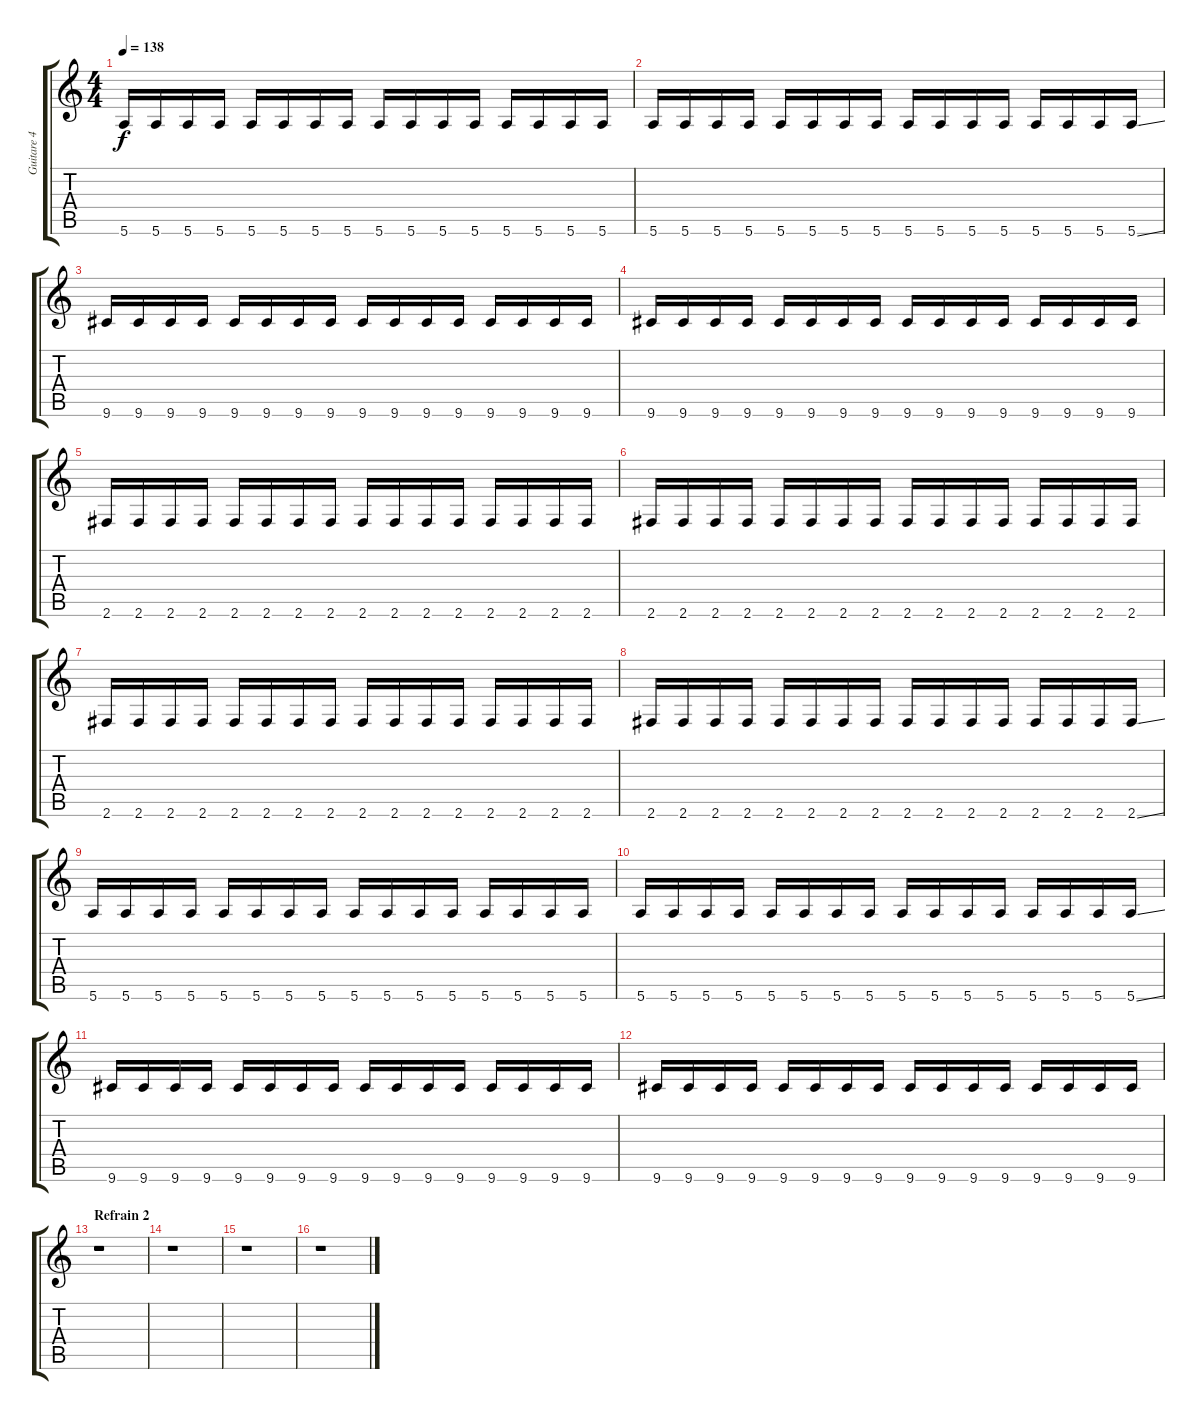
\track ("Guitare 4" "Guitare 4") {instrument distortionguitar}
\staff {score tabs}
\tuning (E4 B3 G3 D3 A2 E2) {hide}
\ts (4 4)
\tempo 138
\clef g2
\ks c
5.6.16{dy f} 5.6.16 5.6.16 5.6.16 5.6.16 5.6.16 5.6.16 5.6.16 5.6.16 5.6.16 5.6.16 5.6.16 5.6.16 5.6.16 5.6.16 5.6.16 |
5.6.16 5.6.16 5.6.16 5.6.16 5.6.16 5.6.16 5.6.16 5.6.16 5.6.16 5.6.16 5.6.16 5.6.16 5.6.16 5.6.16 5.6.16 5.6{ss}.16 |
9.6.16 9.6.16 9.6.16 9.6.16 9.6.16 9.6.16 9.6.16 9.6.16 9.6.16 9.6.16 9.6.16 9.6.16 9.6.16 9.6.16 9.6.16 9.6.16 |
9.6.16 9.6.16 9.6.16 9.6.16 9.6.16 9.6.16 9.6.16 9.6.16 9.6.16 9.6.16 9.6.16 9.6.16 9.6.16 9.6.16 9.6.16 9.6.16 |
2.6.16 2.6.16 2.6.16 2.6.16 2.6.16 2.6.16 2.6.16 2.6.16 2.6.16 2.6.16 2.6.16 2.6.16 2.6.16 2.6.16 2.6.16 2.6.16 |
2.6.16 2.6.16 2.6.16 2.6.16 2.6.16 2.6.16 2.6.16 2.6.16 2.6.16 2.6.16 2.6.16 2.6.16 2.6.16 2.6.16 2.6.16 2.6.16 |
2.6.16 2.6.16 2.6.16 2.6.16 2.6.16 2.6.16 2.6.16 2.6.16 2.6.16 2.6.16 2.6.16 2.6.16 2.6.16 2.6.16 2.6.16 2.6.16 |
2.6.16 2.6.16 2.6.16 2.6.16 2.6.16 2.6.16 2.6.16 2.6.16 2.6.16 2.6.16 2.6.16 2.6.16 2.6.16 2.6.16 2.6.16 2.6{ss}.16 |
5.6.16 5.6.16 5.6.16 5.6.16 5.6.16 5.6.16 5.6.16 5.6.16 5.6.16 5.6.16 5.6.16 5.6.16 5.6.16 5.6.16 5.6.16 5.6.16 |
5.6.16 5.6.16 5.6.16 5.6.16 5.6.16 5.6.16 5.6.16 5.6.16 5.6.16 5.6.16 5.6.16 5.6.16 5.6.16 5.6.16 5.6.16 5.6{ss}.16 |
9.6.16 9.6.16 9.6.16 9.6.16 9.6.16 9.6.16 9.6.16 9.6.16 9.6.16 9.6.16 9.6.16 9.6.16 9.6.16 9.6.16 9.6.16 9.6.16 |
9.6.16 9.6.16 9.6.16 9.6.16 9.6.16 9.6.16 9.6.16 9.6.16 9.6.16 9.6.16 9.6.16 9.6.16 9.6.16 9.6.16 9.6.16 9.6.16 |
\section ("" "Refrain 2")
r.1 |
r.1 |
r.1 |
r.1
